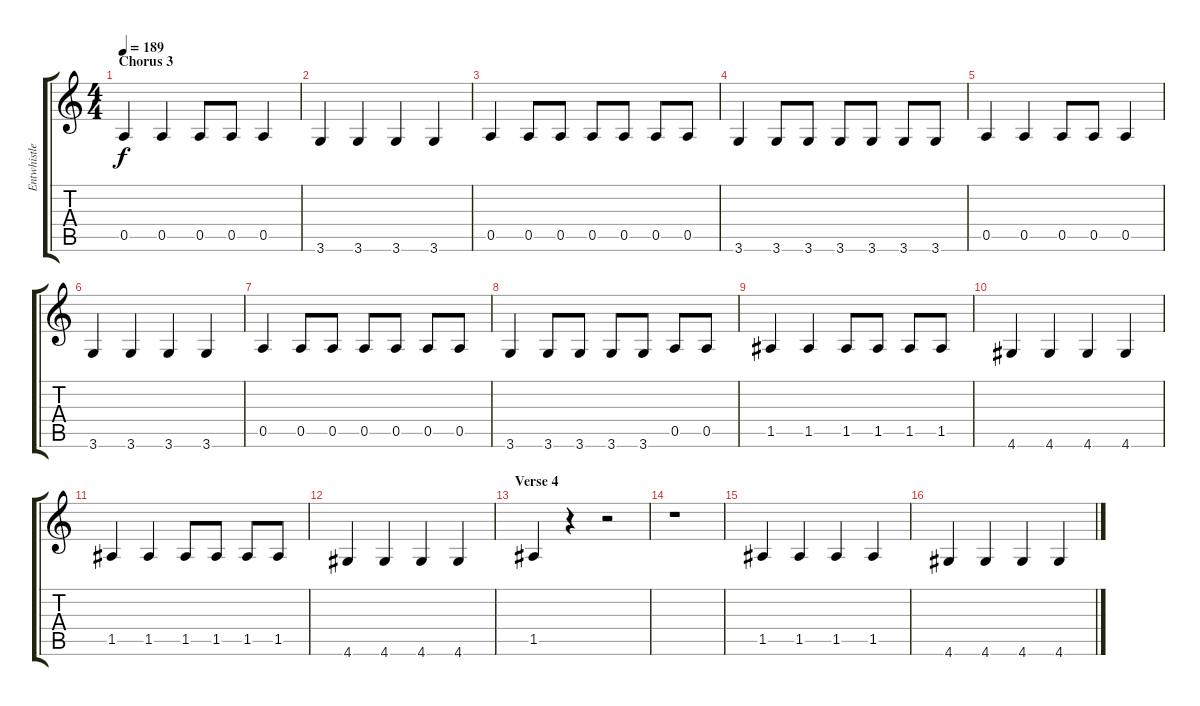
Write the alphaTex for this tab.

\track ("Entwhistle 2" "Entwhistle") {instrument electricbassfinger}
\staff {score tabs}
\tuning (E4 B3 G3 D3 A2 E2) {hide}
\ts (4 4)
\section ("" "Chorus 3")
\tempo 189
\clef g2
\ks c
0.5.4{dy f} 0.5.4 0.5.8 0.5.8 0.5.4 |
3.6.4 3.6.4 3.6.4 3.6.4 |
0.5.4 0.5.8 0.5.8 0.5.8 0.5.8 0.5.8 0.5.8 |
3.6.4 3.6.8 3.6.8 3.6.8 3.6.8 3.6.8 3.6.8 |
0.5.4 0.5.4 0.5.8 0.5.8 0.5.4 |
3.6.4 3.6.4 3.6.4 3.6.4 |
0.5.4 0.5.8 0.5.8 0.5.8 0.5.8 0.5.8 0.5.8 |
3.6.4 3.6.8 3.6.8 3.6.8 3.6.8 0.5.8 0.5.8 |
1.5.4 1.5.4 1.5.8 1.5.8 1.5.8 1.5.8 |
4.6.4 4.6.4 4.6.4 4.6.4 |
1.5.4 1.5.4 1.5.8 1.5.8 1.5.8 1.5.8 |
4.6.4 4.6.4 4.6.4 4.6.4 |
\section ("" "Verse 4")
1.5.4 r.4 r.2 |
r.1 |
1.5.4 1.5.4 1.5.4 1.5.4 |
4.6.4 4.6.4 4.6.4 4.6.4
